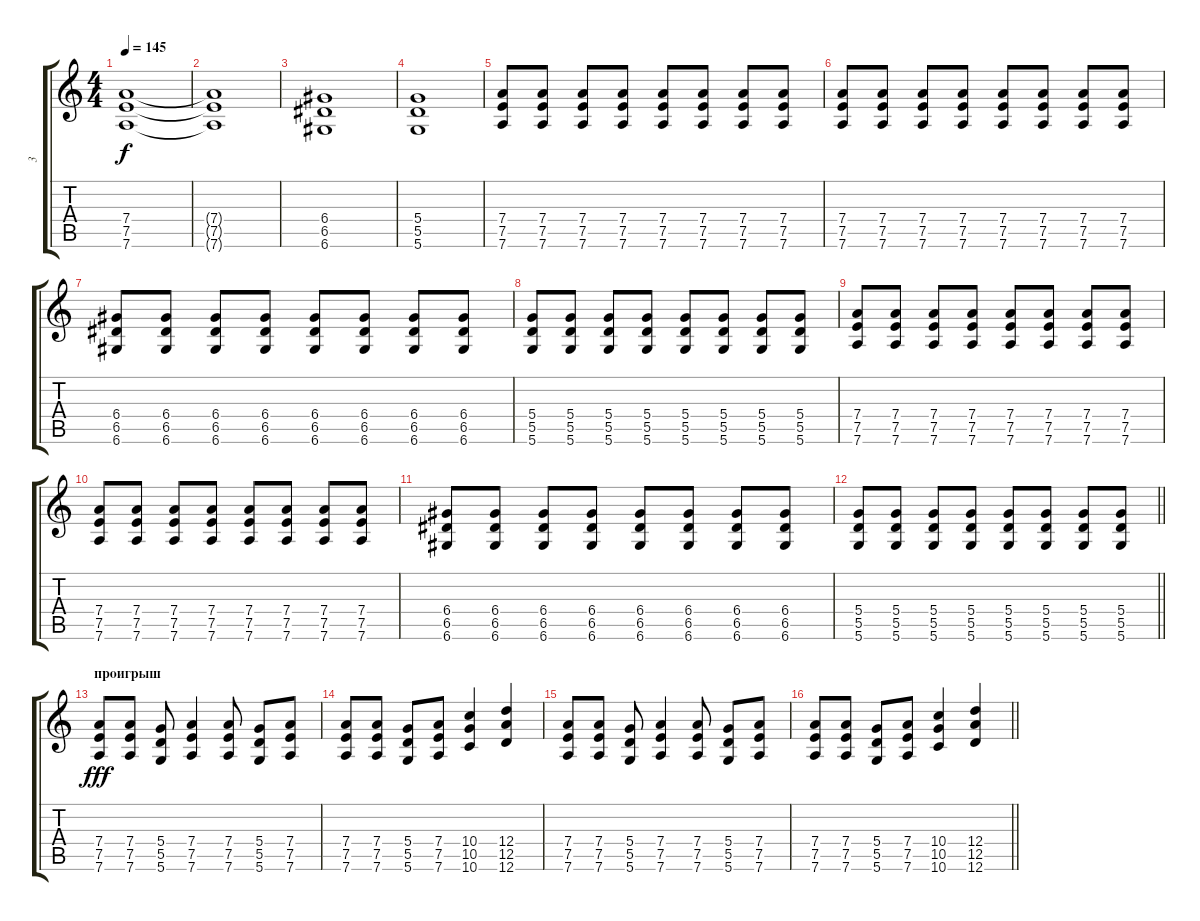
\track ("3" "3") {instrument distortionguitar}
\staff {score tabs}
\tuning (E4 B3 G3 D3 A2 D2) {hide}
\ts (4 4)
\tempo 145
\clef g2
\ks c
(7.4 7.5 7.6).1{dy f} |
(7.4{t} 7.5{t} 7.6{t}).1 |
(6.4 6.5 6.6).1 |
(5.4 5.5 5.6).1 |
(7.4 7.5 7.6).8 (7.4 7.5 7.6).8 (7.4 7.5 7.6).8 (7.4 7.5 7.6).8 (7.4 7.5 7.6).8 (7.4 7.5 7.6).8 (7.4 7.5 7.6).8 (7.4 7.5 7.6).8 |
(7.4 7.5 7.6).8 (7.4 7.5 7.6).8 (7.4 7.5 7.6).8 (7.4 7.5 7.6).8 (7.4 7.5 7.6).8 (7.4 7.5 7.6).8 (7.4 7.5 7.6).8 (7.4 7.5 7.6).8 |
(6.4 6.5 6.6).8 (6.4 6.5 6.6).8 (6.4 6.5 6.6).8 (6.4 6.5 6.6).8 (6.4 6.5 6.6).8 (6.4 6.5 6.6).8 (6.4 6.5 6.6).8 (6.4 6.5 6.6).8 |
(5.4 5.5 5.6).8 (5.4 5.5 5.6).8 (5.4 5.5 5.6).8 (5.4 5.5 5.6).8 (5.4 5.5 5.6).8 (5.4 5.5 5.6).8 (5.4 5.5 5.6).8 (5.4 5.5 5.6).8 |
(7.4 7.5 7.6).8 (7.4 7.5 7.6).8 (7.4 7.5 7.6).8 (7.4 7.5 7.6).8 (7.4 7.5 7.6).8 (7.4 7.5 7.6).8 (7.4 7.5 7.6).8 (7.4 7.5 7.6).8 |
(7.4 7.5 7.6).8 (7.4 7.5 7.6).8 (7.4 7.5 7.6).8 (7.4 7.5 7.6).8 (7.4 7.5 7.6).8 (7.4 7.5 7.6).8 (7.4 7.5 7.6).8 (7.4 7.5 7.6).8 |
(6.4 6.5 6.6).8 (6.4 6.5 6.6).8 (6.4 6.5 6.6).8 (6.4 6.5 6.6).8 (6.4 6.5 6.6).8 (6.4 6.5 6.6).8 (6.4 6.5 6.6).8 (6.4 6.5 6.6).8 |
\barLineRight lightlight
(5.4 5.5 5.6).8 (5.4 5.5 5.6).8 (5.4 5.5 5.6).8 (5.4 5.5 5.6).8 (5.4 5.5 5.6).8 (5.4 5.5 5.6).8 (5.4 5.5 5.6).8 (5.4 5.5 5.6).8 |
\section ("" "проигрыш")
(7.4 7.5 7.6).8{dy fff} (7.4 7.5 7.6).8 (5.4 5.5 5.6).8 (7.4 7.5 7.6).4 (7.4 7.5 7.6).8 (5.4 5.5 5.6).8 (7.4 7.5 7.6).8 |
(7.4 7.5 7.6).8 (7.4 7.5 7.6).8 (5.4 5.5 5.6).8 (7.4 7.5 7.6).8 (10.4 10.5 10.6).4 (12.4 12.5 12.6).4 |
(7.4 7.5 7.6).8 (7.4 7.5 7.6).8 (5.4 5.5 5.6).8 (7.4 7.5 7.6).4 (7.4 7.5 7.6).8 (5.4 5.5 5.6).8 (7.4 7.5 7.6).8 |
\barLineRight lightlight
(7.4 7.5 7.6).8 (7.4 7.5 7.6).8 (5.4 5.5 5.6).8 (7.4 7.5 7.6).8 (10.4 10.5 10.6).4 (12.4 12.5 12.6).4
